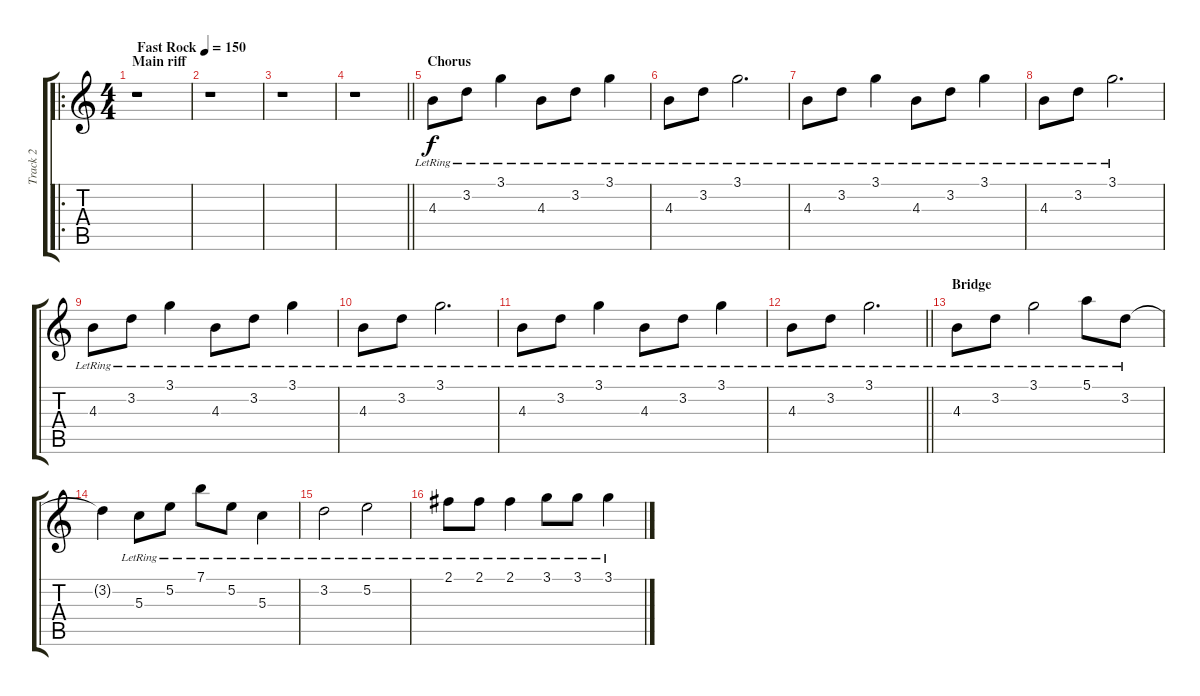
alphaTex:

\track ("Track 2" "Track 2") {instrument electricguitarmuted}
\staff {score tabs}
\tuning (E4 B3 G3 D3 A2 D2) {hide}
\ro
\ts (4 4)
\section ("" "Main riff")
\tempo (150 "Fast Rock")
\clef g2
\ks c
r.1{dy f instrument electricguitarmuted} |
r.1 |
r.1 |
\barLineRight lightlight
r.1 |
\section ("" "Chorus")
4.3{lr}.8{volume 11 instrument electricguitarmuted} 3.2{lr}.8 3.1{lr}.4 4.3{lr}.8 3.2{lr}.8 3.1{lr}.4 |
4.3{lr}.8 3.2{lr}.8 3.1{lr}.2{d} |
4.3{lr}.8 3.2{lr}.8 3.1{lr}.4 4.3{lr}.8 3.2{lr}.8 3.1{lr}.4 |
4.3{lr}.8 3.2{lr}.8 3.1{lr}.2{d} |
4.3{lr}.8 3.2{lr}.8 3.1{lr}.4 4.3{lr}.8 3.2{lr}.8 3.1{lr}.4 |
4.3{lr}.8 3.2{lr}.8 3.1{lr}.2{d} |
4.3{lr}.8 3.2{lr}.8 3.1{lr}.4 4.3{lr}.8 3.2{lr}.8 3.1{lr}.4 |
\barLineRight lightlight
4.3{lr}.8 3.2{lr}.8 3.1{lr}.2{d} |
\section ("" "Bridge")
4.3{lr}.8 3.2{lr}.8 3.1{lr}.2 5.1{lr}.8 3.2{lr}.8 |
3.2{t}.4 5.3{lr}.8 5.2{lr}.8 7.1{lr}.8 5.2{lr}.8 5.3{lr}.4 |
3.2{lr}.2 5.2{lr}.2 |
2.1{lr}.8 2.1{lr}.8 2.1{lr}.4 3.1{lr}.8 3.1{lr}.8 3.1{lr}.4
